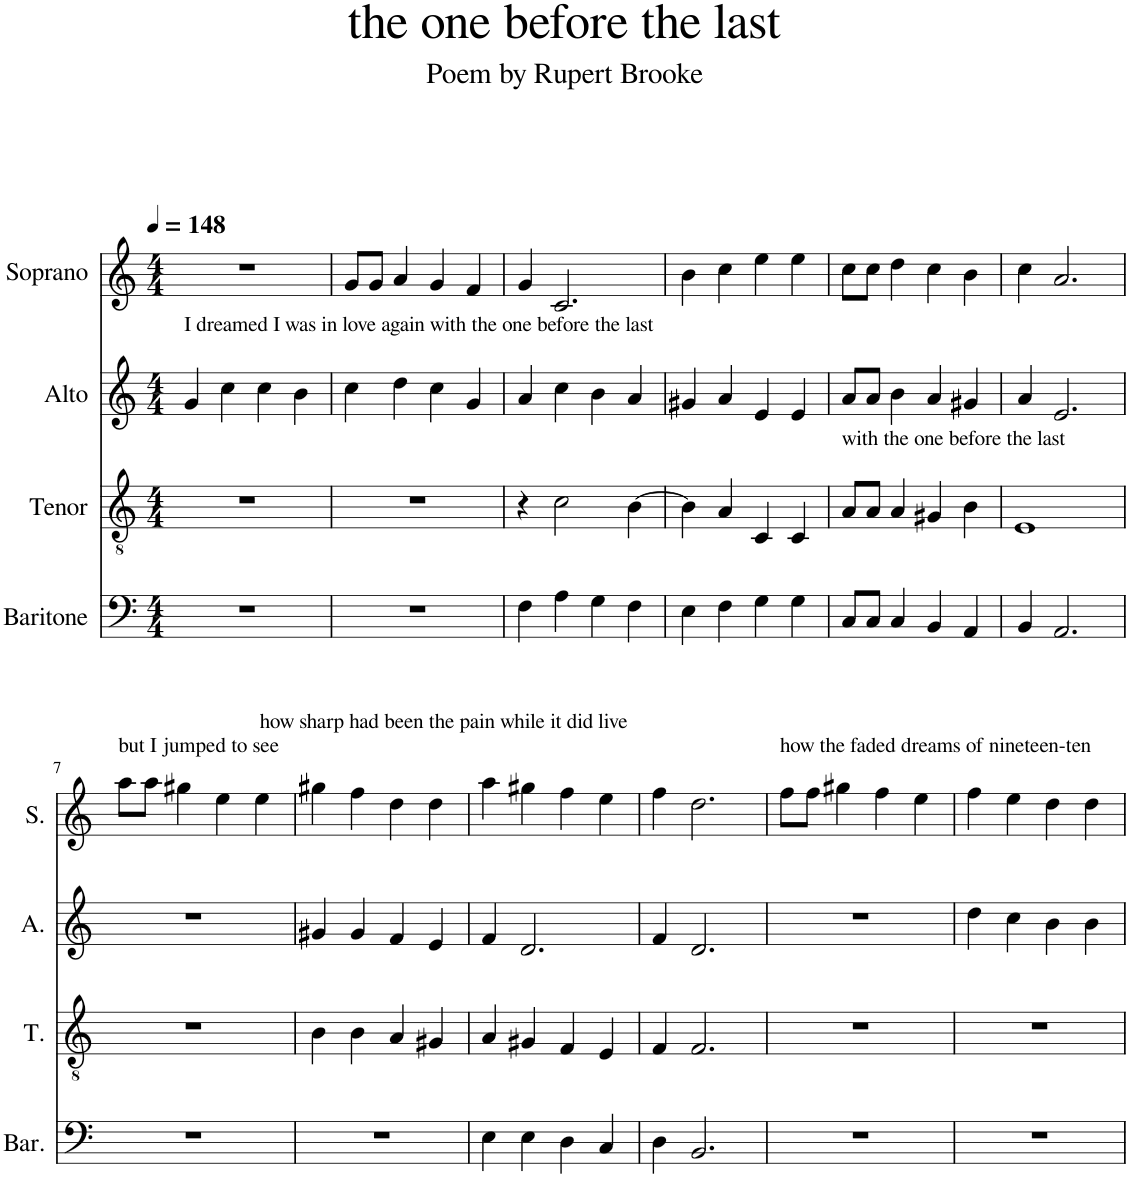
**kern	**kern	**kern	**kern
*part4	*part3	*part2	*part1
*staff4	*staff3	*staff2	*staff1
*I"Baritone	*I"Tenor	*I"Alto	*I"Soprano
*I'Bar.	*I'T.	*I'A.	*I'S.
*clefF4	*clefGv2	*clefG2	*clefG2
*k[]	*k[]	*k[]	*k[]
*M4/4	*M4/4	*M4/4	*M4/4
*MM148	*MM148	*MM148	*MM148
=1	=1	=1	=1
!	!	!LO:TX:a:t=I dreamed I was in love again with the one before the last	!
1r	1r	4g/	1r
.	.	4cc\	.
.	.	4cc\	.
.	.	4b\	.
=2	=2	=2	=2
1r	1r	4cc\	8g/L
.	.	.	8g/J
.	.	4dd\	4a/
.	.	4cc\	4g/
.	.	4g/	4f/
=3	=3	=3	=3
4F\	4r	4a/	4g/
4A\	2c\	4cc\	2.c/
4G\	.	4b\	.
4F\	[4B\	4a/	.
=4	=4	=4	=4
4E\	4B\]	4g#X/	4b\
4F\	4A/	4a/	4cc\
4G\	4C/	4e/	4ee\
4G\	4C/	4e/	4ee\
=5	=5	=5	=5
!	!LO:TX:a:t=with the one before the last	!	!
8C/L	8A/L	8a/L	8cc\L
8C/J	8A/J	8a/J	8cc\J
4C/	4A/	4b\	4dd\
4BB/	4G#X/	4a/	4cc\
4AA/	4B\	4g#X/	4b\
=6	=6	=6	=6
4BB/	1E	4a/	4cc\
2.AA/	.	2.e/	2.a/
!!LO:LB:g=z
=7	=7	=7	=7
!	!	!	!LO:TX:a:t=but I jumped to see
1r	1r	1r	8aa\L
.	.	.	8aa\J
.	.	.	4gg#X\
.	.	.	4ee\
.	.	.	4ee\
=8	=8	=8	=8
!	!	!	!LO:TX:a:t=how sharp had been the pain while it did live
1r	4B\	4g#X/	4gg#X\
.	4B\	4g#/	4ff\
.	4A/	4f/	4dd\
.	4G#X/	4e/	4dd\
=9	=9	=9	=9
4E\	4A/	4f/	4aa\
4E\	4G#X/	2.d/	4gg#X\
4D\	4F/	.	4ff\
4C/	4E/	.	4ee\
=10	=10	=10	=10
4D\	4F/	4f/	4ff\
2.BB/	2.F/	2.d/	2.dd\
=11	=11	=11	=11
!	!	!	!LO:TX:a:t=how the faded dreams of nineteen-ten
1r	1r	1r	8ff\L
.	.	.	8ff\J
.	.	.	4gg#X\
.	.	.	4ff\
.	.	.	4ee\
=12	=12	=12	=12
1r	1r	4dd\	4ff\
.	.	4cc\	4ee\
.	.	4b\	4dd\
.	.	4b\	4dd\
=	=	=	=
*-	*-	*-	*-
